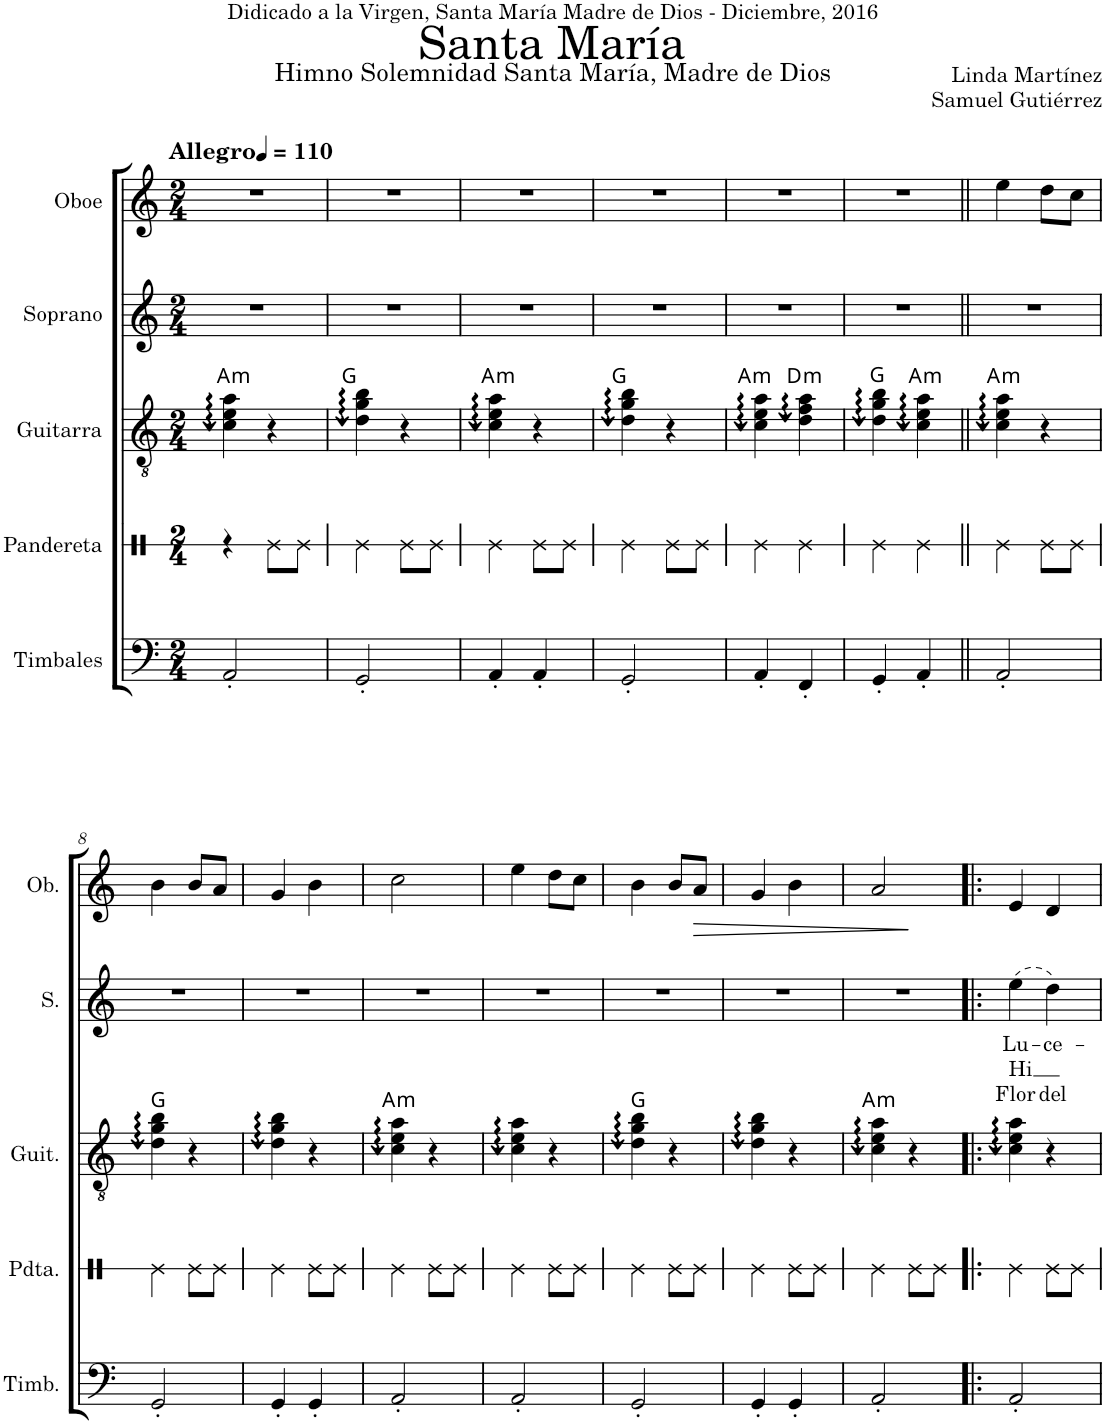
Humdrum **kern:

**kern	**kern	**kern	**harte	**kern	**text	**text	**text	**kern	**dynam
*part5	*part4	*part3	*part3	*part2	*part2	*part2	*part2	*part1	*part1
*staff5	*staff4	*staff3	*	*staff2	*staff2	*staff2	*staff2	*staff1	*staff1
*I"Timbales	*I"Pandereta	*I"Guitarra	*	*I"Soprano	*	*	*	*I"Oboe	*
*I'Timb.	*I'Pdta.	*I'Guit.	*	*I'S.	*	*	*	*I'Ob.	*
*	*stria1	*	*	*	*	*	*	*	*
*clefF4	*clefX	*clefGv2	*	*clefG2	*	*	*	*clefG2	*
*k[]	*k[]	*k[]	*	*k[]	*	*	*	*k[]	*
*M2/4	*M2/4	*M2/4	*	*M2/4	*	*	*	*M2/4	*
*MM110	*MM110	*MM110	*	*MM110	*	*	*	*MM110	*
=1	=1	=1	=1	=1	=1	=1	=1	=1	=1
!	!	!	!LO:H:kt=m	!	!	!	!	!LO:TX:a:B:t=Allegro	!
2AA'/	4r	4c\ 4e\ 4a\	A:min	2r	.	.	.	2r	.
.	8Re\L	4r	.	.	.	.	.	.	.
.	8Re\J	.	.	.	.	.	.	.	.
=2	=2	=2	=2	=2	=2	=2	=2	=2	=2
2GG'/	4Re\	4d\ 4g\ 4b\	G:maj	2r	.	.	.	2r	.
.	8Re\L	4r	.	.	.	.	.	.	.
.	8Re\J	.	.	.	.	.	.	.	.
=3	=3	=3	=3	=3	=3	=3	=3	=3	=3
!	!	!	!LO:H:kt=m	!	!	!	!	!	!
4AA'/	4Re\	4c\ 4e\ 4a\	A:min	2r	.	.	.	2r	.
4AA'/	8Re\L	4r	.	.	.	.	.	.	.
.	8Re\J	.	.	.	.	.	.	.	.
=4	=4	=4	=4	=4	=4	=4	=4	=4	=4
2GG'/	4Re\	4d\ 4g\ 4b\	G:maj	2r	.	.	.	2r	.
.	8Re\L	4r	.	.	.	.	.	.	.
.	8Re\J	.	.	.	.	.	.	.	.
=5	=5	=5	=5	=5	=5	=5	=5	=5	=5
!	!	!	!LO:H:kt=m	!	!	!	!	!	!
4AA'/	4Re\	4c\ 4e\ 4a\	A:min	2r	.	.	.	2r	.
!	!	!	!LO:H:kt=m	!	!	!	!	!	!
4FF'/	4Re\	4d\ 4f\ 4a\	D:min	.	.	.	.	.	.
=6	=6	=6	=6	=6	=6	=6	=6	=6	=6
4GG'/	4Re\	4d\ 4g\ 4b\	G:maj	2r	.	.	.	2r	.
!	!	!	!LO:H:kt=m	!	!	!	!	!	!
4AA'/	4Re\	4c\ 4e\ 4a\	A:min	.	.	.	.	.	.
=7||	=7||	=7||	=7||	=7||	=7||	=7||	=7||	=7||	=7||
!	!	!	!LO:H:kt=m	!	!	!	!	!	!
2AA'/	4Re\	4c\ 4e\ 4a\	A:min	2r	.	.	.	4ee\	.
.	8Re\L	4r	.	.	.	.	.	8dd\L	.
.	8Re\J	.	.	.	.	.	.	8cc\J	.
!!LO:LB:g=z
=8	=8	=8	=8	=8	=8	=8	=8	=8	=8
2GG'/	4Re\	4d\ 4g\ 4b\	G:maj	2r	.	.	.	4b\	.
.	8Re\L	4r	.	.	.	.	.	8b/L	.
.	8Re\J	.	.	.	.	.	.	8a/J	.
=9	=9	=9	=9	=9	=9	=9	=9	=9	=9
4GG'/	4Re\	4d\ 4g\ 4b\	.	2r	.	.	.	4g/	.
4GG'/	8Re\L	4r	.	.	.	.	.	4b\	.
.	8Re\J	.	.	.	.	.	.	.	.
=10	=10	=10	=10	=10	=10	=10	=10	=10	=10
!	!	!	!LO:H:kt=m	!	!	!	!	!	!
2AA'/	4Re\	4c\ 4e\ 4a\	A:min	2r	.	.	.	2cc\	.
.	8Re\L	4r	.	.	.	.	.	.	.
.	8Re\J	.	.	.	.	.	.	.	.
=11	=11	=11	=11	=11	=11	=11	=11	=11	=11
2AA'/	4Re\	4c\ 4e\ 4a\	.	2r	.	.	.	4ee\	.
.	8Re\L	4r	.	.	.	.	.	8dd\L	.
.	8Re\J	.	.	.	.	.	.	8cc\J	.
=12	=12	=12	=12	=12	=12	=12	=12	=12	=12
2GG'/	4Re\	4d\ 4g\ 4b\	G:maj	2r	.	.	.	4b\	.
.	8Re\L	4r	.	.	.	.	.	8b/L	.
!	!	!	!	!	!	!	!	!	!LO:HP:b
.	8Re\J	.	.	.	.	.	.	8a/J	>
=13	=13	=13	=13	=13	=13	=13	=13	=13	=13
4GG'/	4Re\	4d\ 4g\ 4b\	.	2r	.	.	.	4g/	.
4GG'/	8Re\L	4r	.	.	.	.	.	4b\	.
.	8Re\J	.	.	.	.	.	.	.	.
=14	=14	=14	=14	=14	=14	=14	=14	=14	=14
!	!	!	!LO:H:kt=m	!	!	!	!	!	!
2AA'/	4Re\	4c\ 4e\ 4a\	A:min	2r	.	.	.	2a/	.
.	8Re\L	4r	.	.	.	.	.	.	.
.	8Re\J	.	.	.	.	.	.	.	.
.	.	.	.	.	.	.	.	.	]
=15!|:	=15!|:	=15!|:	=15!|:	=15!|:	=15!|:	=15!|:	=15!|:	=15!|:	=15!|:
!	!	!	!	!	!LO:LY:b	!LO:LY:b	!LO:LY:b	!	!
2AA'/	4Re\	4c\ 4e\ 4a\	.	(4ee\	Lu-	-Hi	Flor	4e/	.
!	!	!	!	!	!LO:LY:b	!	!LO:LY:b	!	!
.	8Re\L	4r	.	4dd\)	-ce-	.	del	4d/	.
.	8Re\J	.	.	.	.	.	.	.	.
=	=	=	=	=	=	=	=	=	=
*-	*-	*-	*-	*-	*-	*-	*-	*-	*-
